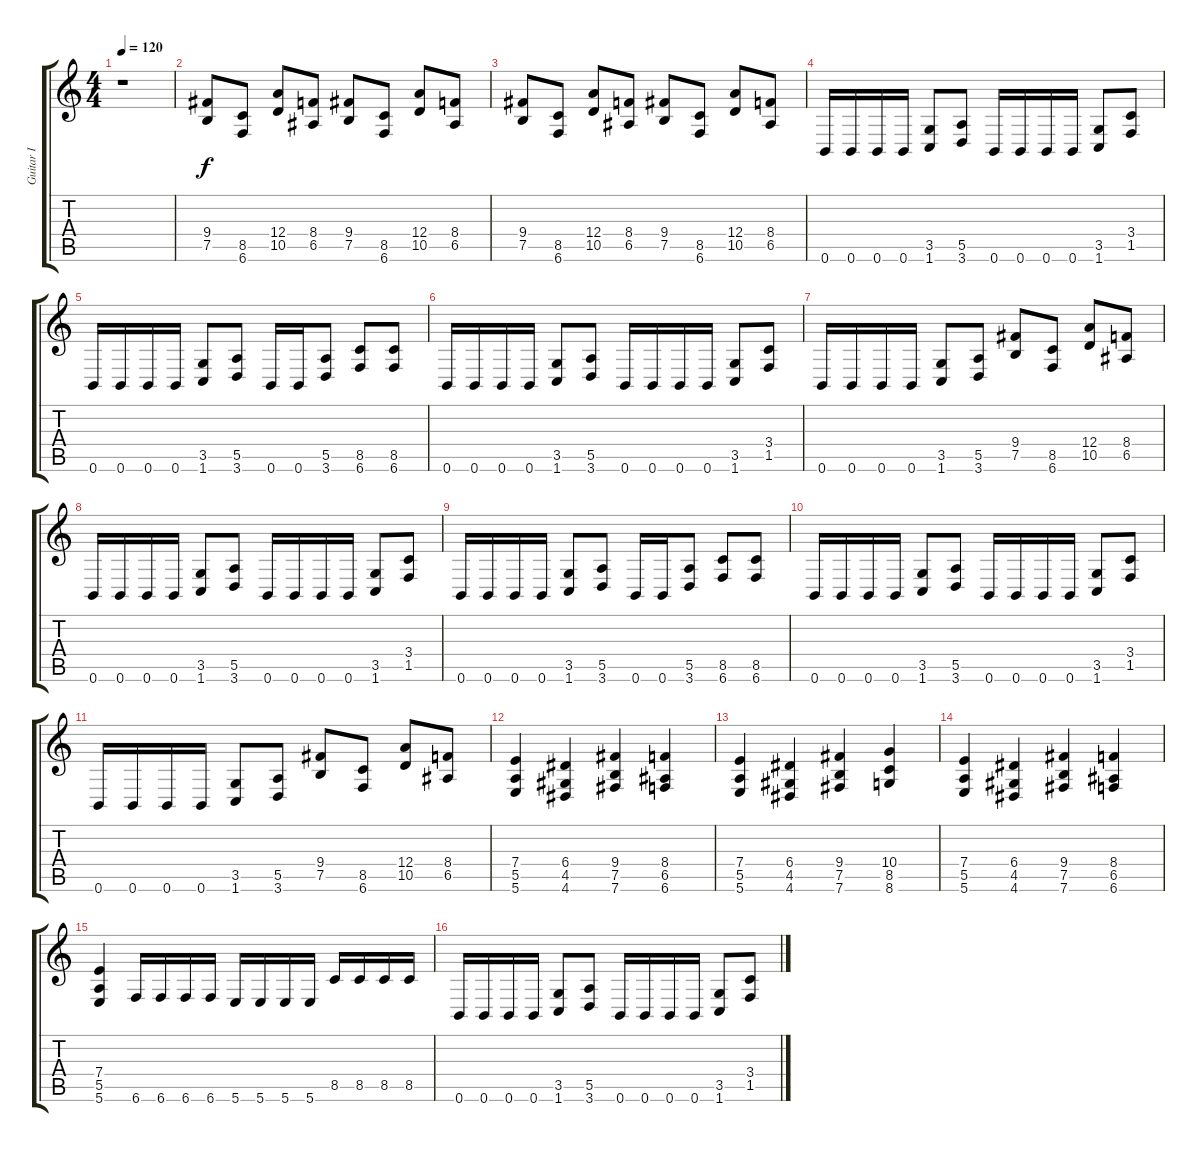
\track ("Guitar I" "Guitar I") {instrument distortionguitar}
\staff {score tabs}
\tuning (B3 Gb3 D3 A2 E2 B1) {hide}
\ts (4 4)
\tempo 120
\clef g2
\ks c
r.1{dy f instrument distortionguitar} |
(9.4 7.5).8 (8.5 6.6).8 (12.4 10.5).8 (8.4 6.5).8 (9.4 7.5).8 (8.5 6.6).8 (12.4 10.5).8 (8.4 6.5).8 |
(9.4 7.5).8 (8.5 6.6).8 (12.4 10.5).8 (8.4 6.5).8 (9.4 7.5).8 (8.5 6.6).8 (12.4 10.5).8 (8.4 6.5).8 |
0.6.16 0.6.16 0.6.16 0.6.16 (3.5 1.6).8 (5.5 3.6).8 0.6.16 0.6.16 0.6.16 0.6.16 (3.5 1.6).8 (3.4 1.5).8 |
0.6.16 0.6.16 0.6.16 0.6.16 (3.5 1.6).8 (5.5 3.6).8 0.6.16 0.6.16 (5.5 3.6).8 (8.5 6.6).8 (8.5 6.6).8 |
0.6.16 0.6.16 0.6.16 0.6.16 (3.5 1.6).8 (5.5 3.6).8 0.6.16 0.6.16 0.6.16 0.6.16 (3.5 1.6).8 (3.4 1.5).8 |
0.6.16 0.6.16 0.6.16 0.6.16 (3.5 1.6).8 (5.5 3.6).8 (9.4 7.5).8 (8.5 6.6).8 (12.4 10.5).8 (8.4 6.5).8 |
0.6.16 0.6.16 0.6.16 0.6.16 (3.5 1.6).8 (5.5 3.6).8 0.6.16 0.6.16 0.6.16 0.6.16 (3.5 1.6).8 (3.4 1.5).8 |
0.6.16 0.6.16 0.6.16 0.6.16 (3.5 1.6).8 (5.5 3.6).8 0.6.16 0.6.16 (5.5 3.6).8 (8.5 6.6).8 (8.5 6.6).8 |
0.6.16 0.6.16 0.6.16 0.6.16 (3.5 1.6).8 (5.5 3.6).8 0.6.16 0.6.16 0.6.16 0.6.16 (3.5 1.6).8 (3.4 1.5).8 |
0.6.16 0.6.16 0.6.16 0.6.16 (3.5 1.6).8 (5.5 3.6).8 (9.4 7.5).8 (8.5 6.6).8 (12.4 10.5).8 (8.4 6.5).8 |
(7.4 5.5 5.6).4 (6.4 4.5 4.6).4 (9.4 7.5 7.6).4 (8.4 6.5 6.6).4 |
(7.4 5.5 5.6).4 (6.4 4.5 4.6).4 (9.4 7.5 7.6).4 (10.4 8.5 8.6).4 |
(7.4 5.5 5.6).4 (6.4 4.5 4.6).4 (9.4 7.5 7.6).4 (8.4 6.5 6.6).4 |
(7.4 5.5 5.6).4 6.6.16 6.6.16 6.6.16 6.6.16 5.6.16 5.6.16 5.6.16 5.6.16 8.5.16 8.5.16 8.5.16 8.5.16 |
0.6.16 0.6.16 0.6.16 0.6.16 (3.5 1.6).8 (5.5 3.6).8 0.6.16 0.6.16 0.6.16 0.6.16 (3.5 1.6).8 (3.4 1.5).8
